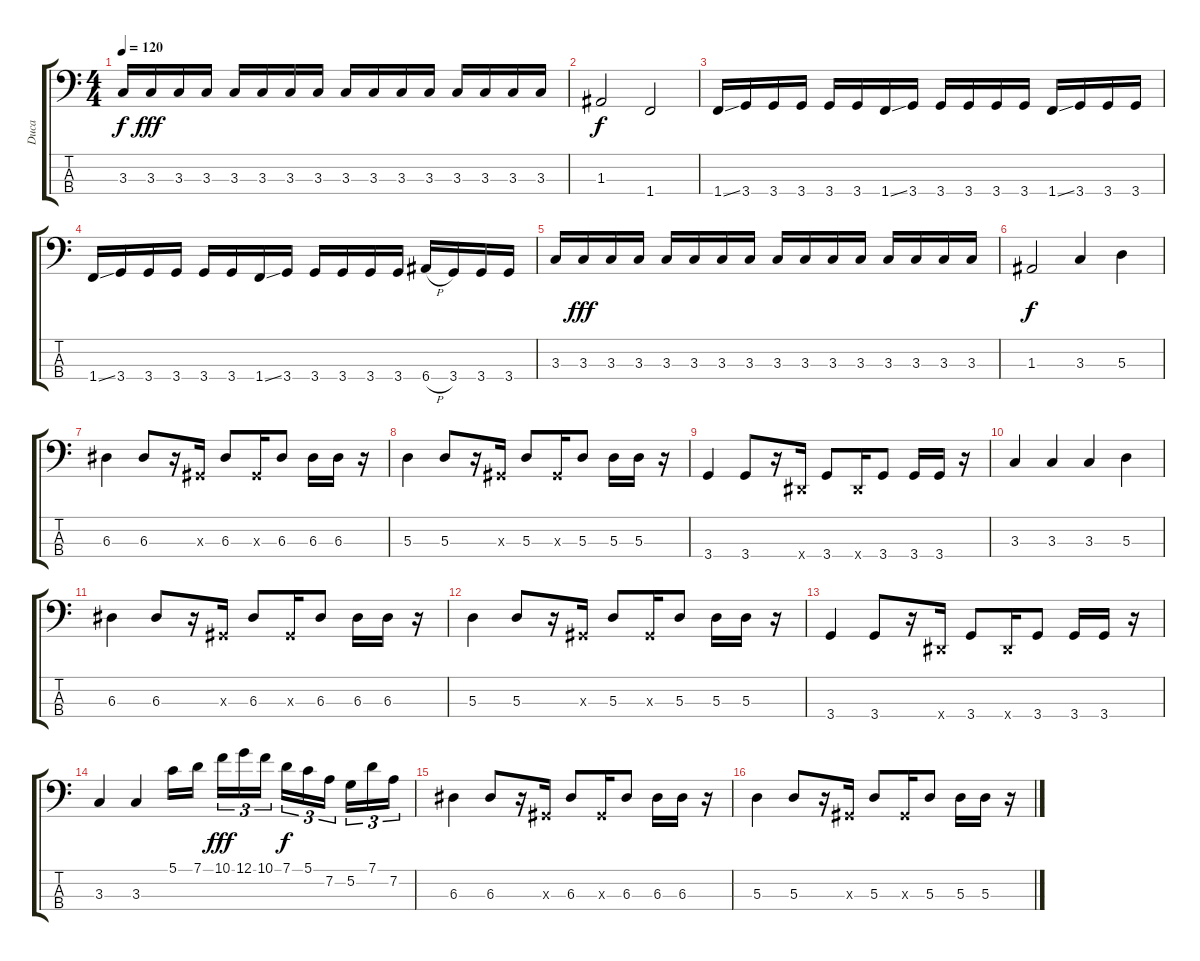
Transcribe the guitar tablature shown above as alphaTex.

\track ("Duca" "Duca") {instrument electricbassfinger}
\staff {score tabs}
\tuning (G2 D2 A1 E1) {hide}
\ts (4 4)
\tempo 120
\clef f4
\ks c
3.3.16{dy f} 3.3.16{dy fff} 3.3.16 3.3.16 3.3.16 3.3.16 3.3.16 3.3.16 3.3.16 3.3.16 3.3.16 3.3.16 3.3.16 3.3.16 3.3.16 3.3.16 |
1.3.2{dy f} 1.4.2 |
1.4{ss}.16 3.4.16 3.4.16 3.4.16 3.4.16 3.4.16 1.4{ss}.16 3.4.16 3.4.16 3.4.16 3.4.16 3.4.16 1.4{ss}.16 3.4.16 3.4.16 3.4.16 |
1.4{ss}.16 3.4.16 3.4.16 3.4.16 3.4.16 3.4.16 1.4{ss}.16 3.4.16 3.4.16 3.4.16 3.4.16 3.4.16 6.4{h}.16 3.4.16 3.4.16 3.4.16 |
3.3.16 3.3.16{dy fff} 3.3.16 3.3.16 3.3.16 3.3.16 3.3.16 3.3.16 3.3.16 3.3.16 3.3.16 3.3.16 3.3.16 3.3.16 3.3.16 3.3.16 |
1.3.2{dy f} 3.3.4 5.3.4 |
6.3.4 6.3.8 r.16 -1.3{x}.16 6.3.8 -1.3{x}.16 6.3.8 6.3.16 6.3.16 r.16 |
5.3.4 5.3.8 r.16 -1.3{x}.16 5.3.8 -1.3{x}.16 5.3.8 5.3.16 5.3.16 r.16 |
3.4.4 3.4.8 r.16 -1.4{x}.16 3.4.8 -1.4{x}.16 3.4.8 3.4.16 3.4.16 r.16 |
3.3.4 3.3.4 3.3.4 5.3.4 |
6.3.4 6.3.8 r.16 -1.3{x}.16 6.3.8 -1.3{x}.16 6.3.8 6.3.16 6.3.16 r.16 |
5.3.4 5.3.8 r.16 -1.3{x}.16 5.3.8 -1.3{x}.16 5.3.8 5.3.16 5.3.16 r.16 |
3.4.4 3.4.8 r.16 -1.4{x}.16 3.4.8 -1.4{x}.16 3.4.8 3.4.16 3.4.16 r.16 |
3.3.4 3.3.4 5.1.16 7.1.16 10.1.16{tu (3 2) dy fff} 12.1.16{tu (3 2)} 10.1.16{tu (3 2)} 7.1.16{tu (3 2) dy f} 5.1.16{tu (3 2)} 7.2.16{tu (3 2)} 5.2.16{tu (3 2)} 7.1.16{tu (3 2)} 7.2.16{tu (3 2)} |
6.3.4 6.3.8 r.16 -1.3{x}.16 6.3.8 -1.3{x}.16 6.3.8 6.3.16 6.3.16 r.16 |
5.3.4 5.3.8 r.16 -1.3{x}.16 5.3.8 -1.3{x}.16 5.3.8 5.3.16 5.3.16 r.16
